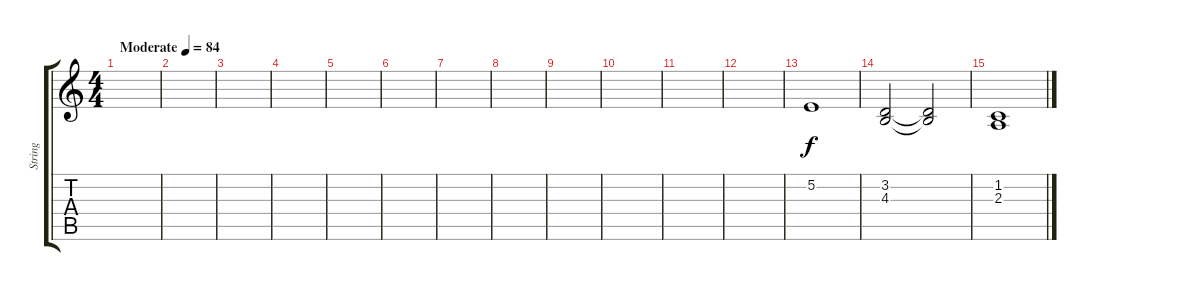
\track ("String" "String") {instrument stringensemble2}
\staff {score tabs}
\tuning (E4 B3 G3 D3 A2 E2) {hide}
\ts (4 4)
\tempo (84 "Moderate")
\clef g2
\ks c
|
|
|
|
|
|
|
|
|
|
|
|
5.2.1 |
(3.2 4.3).2 (3.2{t} 4.3{t}).2 |
(1.2 2.3).1
